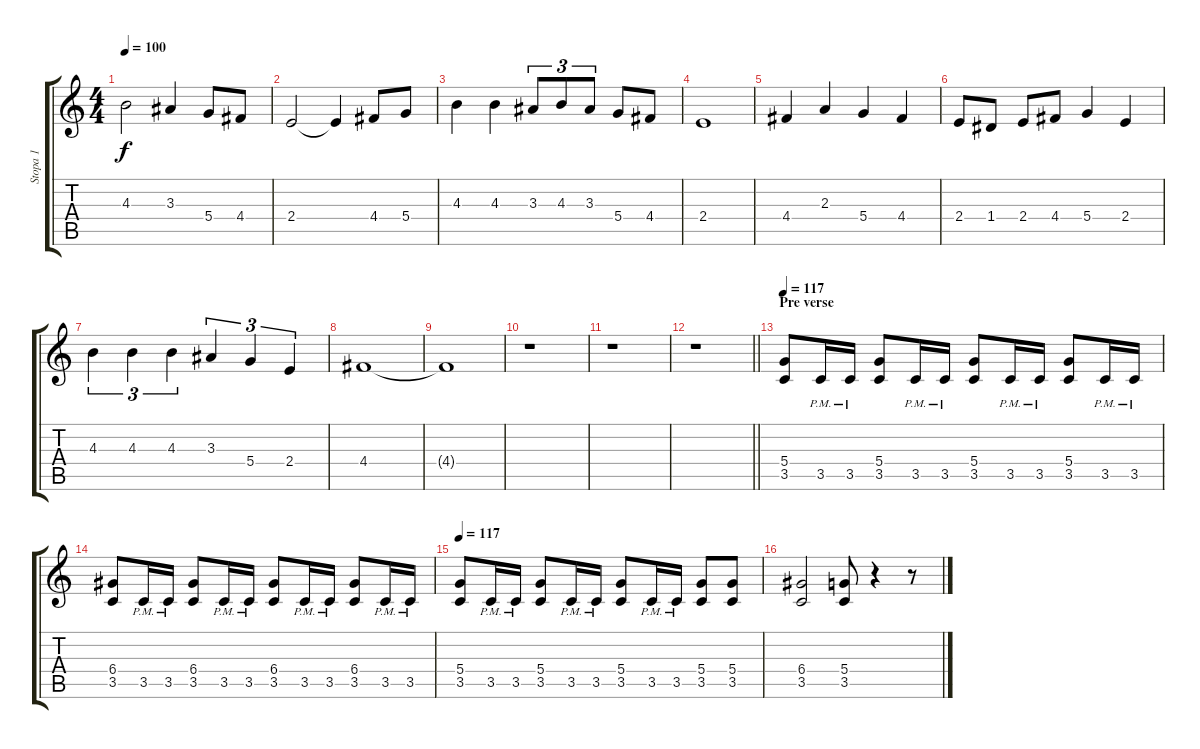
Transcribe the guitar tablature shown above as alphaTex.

\track ("Stopa 1" "Stopa 1") {instrument overdrivenguitar}
\staff {score tabs}
\tuning (E4 B3 G3 D3 A2 E2) {hide}
\ts (4 4)
\tempo 100
\clef g2
\ks c
4.3.2{dy f} 3.3.4 5.4.8 4.4.8 |
2.4.2 2.4{t}.4 4.4.8 5.4.8 |
4.3.4 4.3.4 3.3.8{tu (3 2)} 4.3.8{tu (3 2)} 3.3.8{tu (3 2)} 5.4.8 4.4.8 |
2.4.1 |
4.4.4 2.3.4 5.4.4 4.4.4 |
2.4.8 1.4.8 2.4.8 4.4.8 5.4.4 2.4.4 |
4.3.4{tu (3 2)} 4.3.4{tu (3 2)} 4.3.4{tu (3 2)} 3.3.4{tu (3 2)} 5.4.4{tu (3 2)} 2.4.4{tu (3 2)} |
4.4.1 |
4.4{t}.1 |
r.1 |
r.1 |
\barLineRight lightlight
r.1 |
\section ("" "Pre verse")
\tempo 117
(5.4 3.5).8 3.5{pm}.16 3.5{pm}.16 (5.4 3.5).8 3.5{pm}.16 3.5{pm}.16 (5.4 3.5).8 3.5{pm}.16 3.5{pm}.16 (5.4 3.5).8 3.5{pm}.16 3.5{pm}.16 |
(6.4 3.5).8 3.5{pm}.16 3.5{pm}.16 (6.4 3.5).8 3.5{pm}.16 3.5{pm}.16 (6.4 3.5).8 3.5{pm}.16 3.5{pm}.16 (6.4 3.5).8 3.5{pm}.16 3.5{pm}.16 |
\tempo 117
(5.4 3.5).8 3.5{pm}.16 3.5{pm}.16 (5.4 3.5).8 3.5{pm}.16 3.5{pm}.16 (5.4 3.5).8 3.5{pm}.16 3.5{pm}.16 (5.4 3.5).8 (5.4 3.5).8 |
(6.4 3.5).2 (5.4 3.5).8 r.4 r.8
